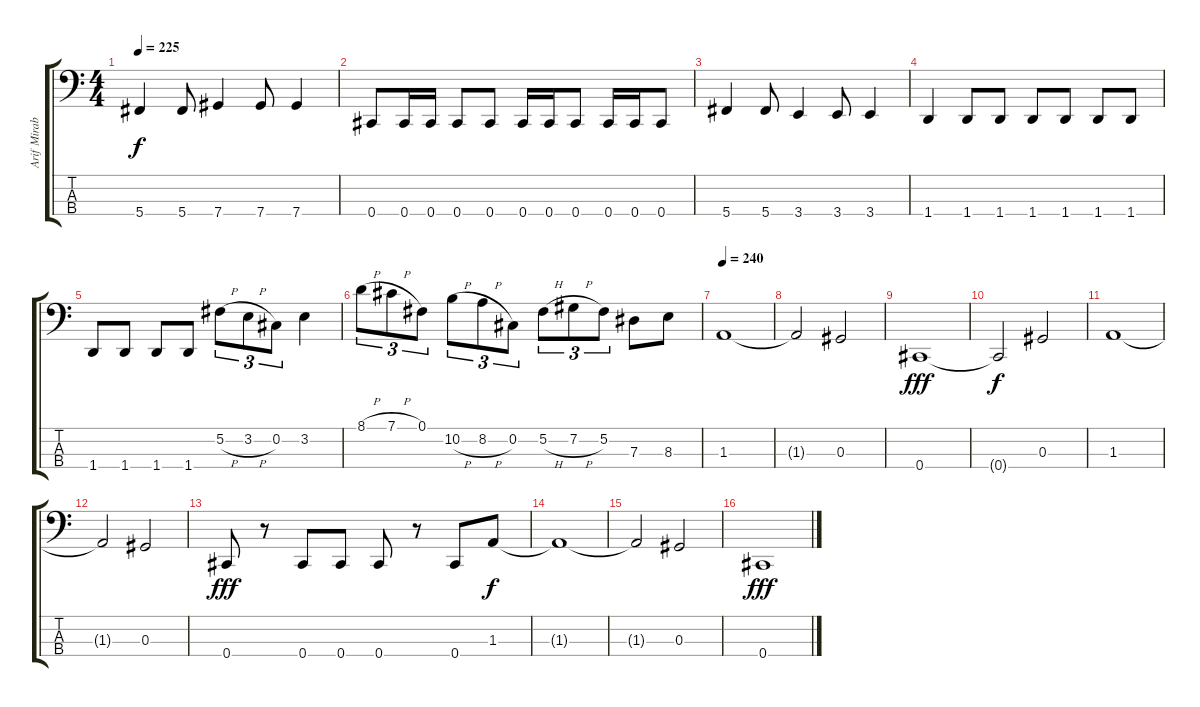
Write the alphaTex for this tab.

\track ("Arif Mirabdolbaghi" "Arif Mirab") {instrument electricbassfinger}
\staff {score tabs}
\tuning (Gb2 Db2 Ab1 Db1) {hide}
\ts (4 4)
\tempo 225
\clef f4
\ks c
5.4.4{dy f} 5.4.8 7.4.4 7.4.8 7.4.4 |
0.4.8 0.4.16 0.4.16 0.4.8 0.4.8 0.4.16 0.4.16 0.4.8 0.4.16 0.4.16 0.4.8 |
5.4.4 5.4.8 3.4.4 3.4.8 3.4.4 |
1.4.4 1.4.8 1.4.8 1.4.8 1.4.8 1.4.8 1.4.8 |
1.4.8 1.4.8 1.4.8 1.4.8 5.2{h}.8{tu (3 2)} 3.2{h}.8{tu (3 2)} 0.2.8{tu (3 2)} 3.2.4 |
8.1{h}.8{tu (3 2)} 7.1{h}.8{tu (3 2)} 0.1.8{tu (3 2)} 10.2{h}.8{tu (3 2)} 8.2{h}.8{tu (3 2)} 0.2.8{tu (3 2)} 5.2{h}.8{tu (3 2)} 7.2{h}.8{tu (3 2)} 5.2.8{tu (3 2)} 7.3.8 8.3.8 |
\tempo 240
1.3.1 |
1.3{t}.2 0.3.2 |
0.4.1{dy fff} |
0.4{t}.2{dy f} 0.3.2 |
1.3.1 |
1.3{t}.2 0.3.2 |
0.4.8{dy fff} r.8 0.4.8 0.4.8 0.4.8 r.8 0.4.8 1.3.8{dy f} |
1.3{t}.1 |
1.3{t}.2 0.3.2 |
0.4.1{dy fff}
